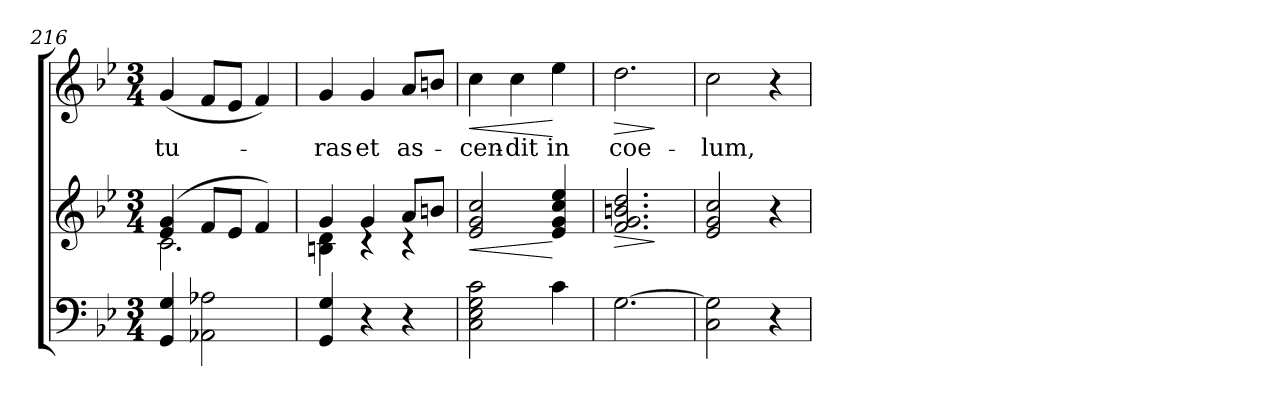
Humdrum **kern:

**kern	**kern	**dynam	**kern	**text	**dynam
*part2	*part2	*part2	*part1	*part1	*part1
*staff3	*staff2	*staff2/3	*staff1	*staff1	*staff1
*clefF4	*clefG2	*	*clefG2	*	*
*	*	*	*ITrd7c12	*	*
*k[b-e-]	*k[b-e-]	*	*k[b-e-]	*	*
*B-:	*B-:	*	*B-:	*	*
*M3/4	*M3/4	*	*M3/4	*	*
=216	=216	=216	=216	=216	=216
*	*^	*	*	*	*
!	!	!	!	!	!LO:LY:b	!
4GG/ 4G/	(4e-/ 4g/	2.c\	.	(<4G/	-tu-	.
2AA-X\ 2A-X\	8f/L	.	.	8F/L	.	.
.	8e-/J	.	.	8E-/J	.	.
.	4f/)	.	.	4F/)	.	.
!!LO:PB:g=z
=217	=217	=217	=217	=217	=217	=217
!	!	!	!	!	!LO:LY:b	!
4GG/ 4G/	4g/	4Bn\ 4d\	.	4G/	-ras	.
!	!	!	!	!	!LO:LY:b	!
4r	4g/	4rB	.	4G/	et	.
!	!	!	!	!	!LO:LY:b	!
4r	8a/L	4rB	.	8A/L	as-	.
.	8bn/J	.	.	8Bn/J	.	.
*	*v	*v	*	*	*	*
=218	=218	=218	=218	=218	=218
!	!	!LO:HP:b	!	!LO:LY:b	!LO:HP:b
2C\ 2E-\ 2G\ 2c\	2e-/ 2g/ 2cc/	<	4c\	-cen-	<
!	!	!	!	!LO:LY:b	!
.	.	.	4c\	-dit	.
!	!	!	!	!LO:LY:b	!
4c\	4e-/ 4g/ 4cc/ 4ee-/	[	4e-\	in	[
=219	=219	=219	=219	=219	=219
!	!	!LO:HP:b	!	!LO:LY:b	!LO:HP:b
[2.G\	2.f/ 2.g/ 2.bn/ 2.dd/	>	2.d\	coe-	>
.	.	]	.	.	]
=220	=220	=220	=220	=220	=220
!	!	!	!	!LO:LY:b	!
2C\ 2G\]	2e-/ 2g/ 2cc/	.	2c\	-lum,	.
4r	4r	.	4r	.	.
=	=	=	=	=	=
*-	*-	*-	*-	*-	*-
